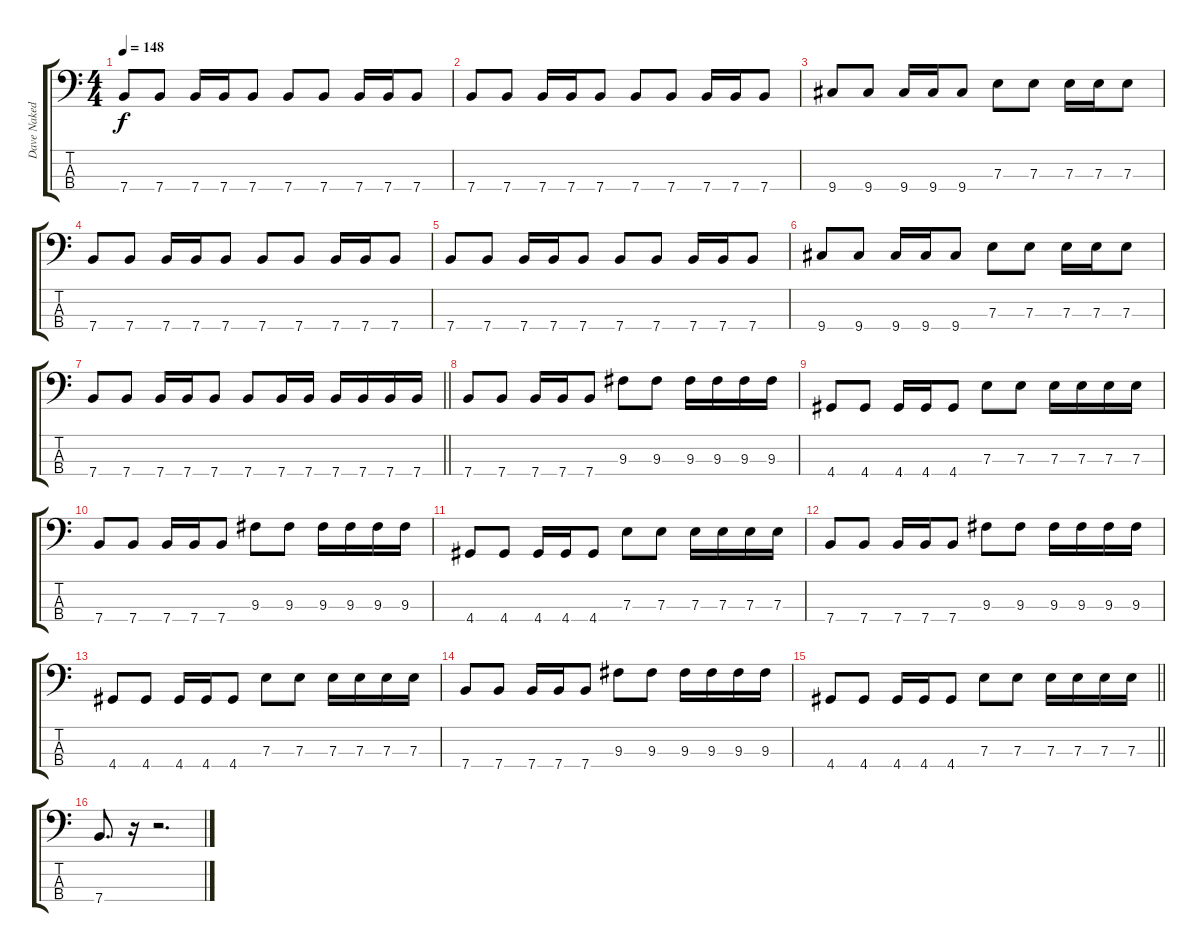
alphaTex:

\track ("Dave Naked" "Dave Naked") {instrument electricbasspick}
\staff {score tabs}
\tuning (G2 D2 A1 E1) {hide}
\ts (4 4)
\tempo 148
\clef f4
\ks c
7.4.8{dy f} 7.4.8 7.4.16 7.4.16 7.4.8 7.4.8 7.4.8 7.4.16 7.4.16 7.4.8 |
7.4.8 7.4.8 7.4.16 7.4.16 7.4.8 7.4.8 7.4.8 7.4.16 7.4.16 7.4.8 |
9.4.8 9.4.8 9.4.16 9.4.16 9.4.8 7.3.8 7.3.8 7.3.16 7.3.16 7.3.8 |
7.4.8 7.4.8 7.4.16 7.4.16 7.4.8 7.4.8 7.4.8 7.4.16 7.4.16 7.4.8 |
7.4.8 7.4.8 7.4.16 7.4.16 7.4.8 7.4.8 7.4.8 7.4.16 7.4.16 7.4.8 |
9.4.8 9.4.8 9.4.16 9.4.16 9.4.8 7.3.8 7.3.8 7.3.16 7.3.16 7.3.8 |
\barLineRight lightlight
7.4.8 7.4.8 7.4.16 7.4.16 7.4.8 7.4.8 7.4.16 7.4.16 7.4.16 7.4.16 7.4.16 7.4.16 |
7.4.8 7.4.8 7.4.16 7.4.16 7.4.8 9.3.8 9.3.8 9.3.16 9.3.16 9.3.16 9.3.16 |
4.4.8 4.4.8 4.4.16 4.4.16 4.4.8 7.3.8 7.3.8 7.3.16 7.3.16 7.3.16 7.3.16 |
7.4.8 7.4.8 7.4.16 7.4.16 7.4.8 9.3.8 9.3.8 9.3.16 9.3.16 9.3.16 9.3.16 |
4.4.8 4.4.8 4.4.16 4.4.16 4.4.8 7.3.8 7.3.8 7.3.16 7.3.16 7.3.16 7.3.16 |
7.4.8 7.4.8 7.4.16 7.4.16 7.4.8 9.3.8 9.3.8 9.3.16 9.3.16 9.3.16 9.3.16 |
4.4.8 4.4.8 4.4.16 4.4.16 4.4.8 7.3.8 7.3.8 7.3.16 7.3.16 7.3.16 7.3.16 |
7.4.8 7.4.8 7.4.16 7.4.16 7.4.8 9.3.8 9.3.8 9.3.16 9.3.16 9.3.16 9.3.16 |
\barLineRight lightlight
4.4.8 4.4.8 4.4.16 4.4.16 4.4.8 7.3.8 7.3.8 7.3.16 7.3.16 7.3.16 7.3.16 |
7.4.8{d} r.16 r.2{d}
